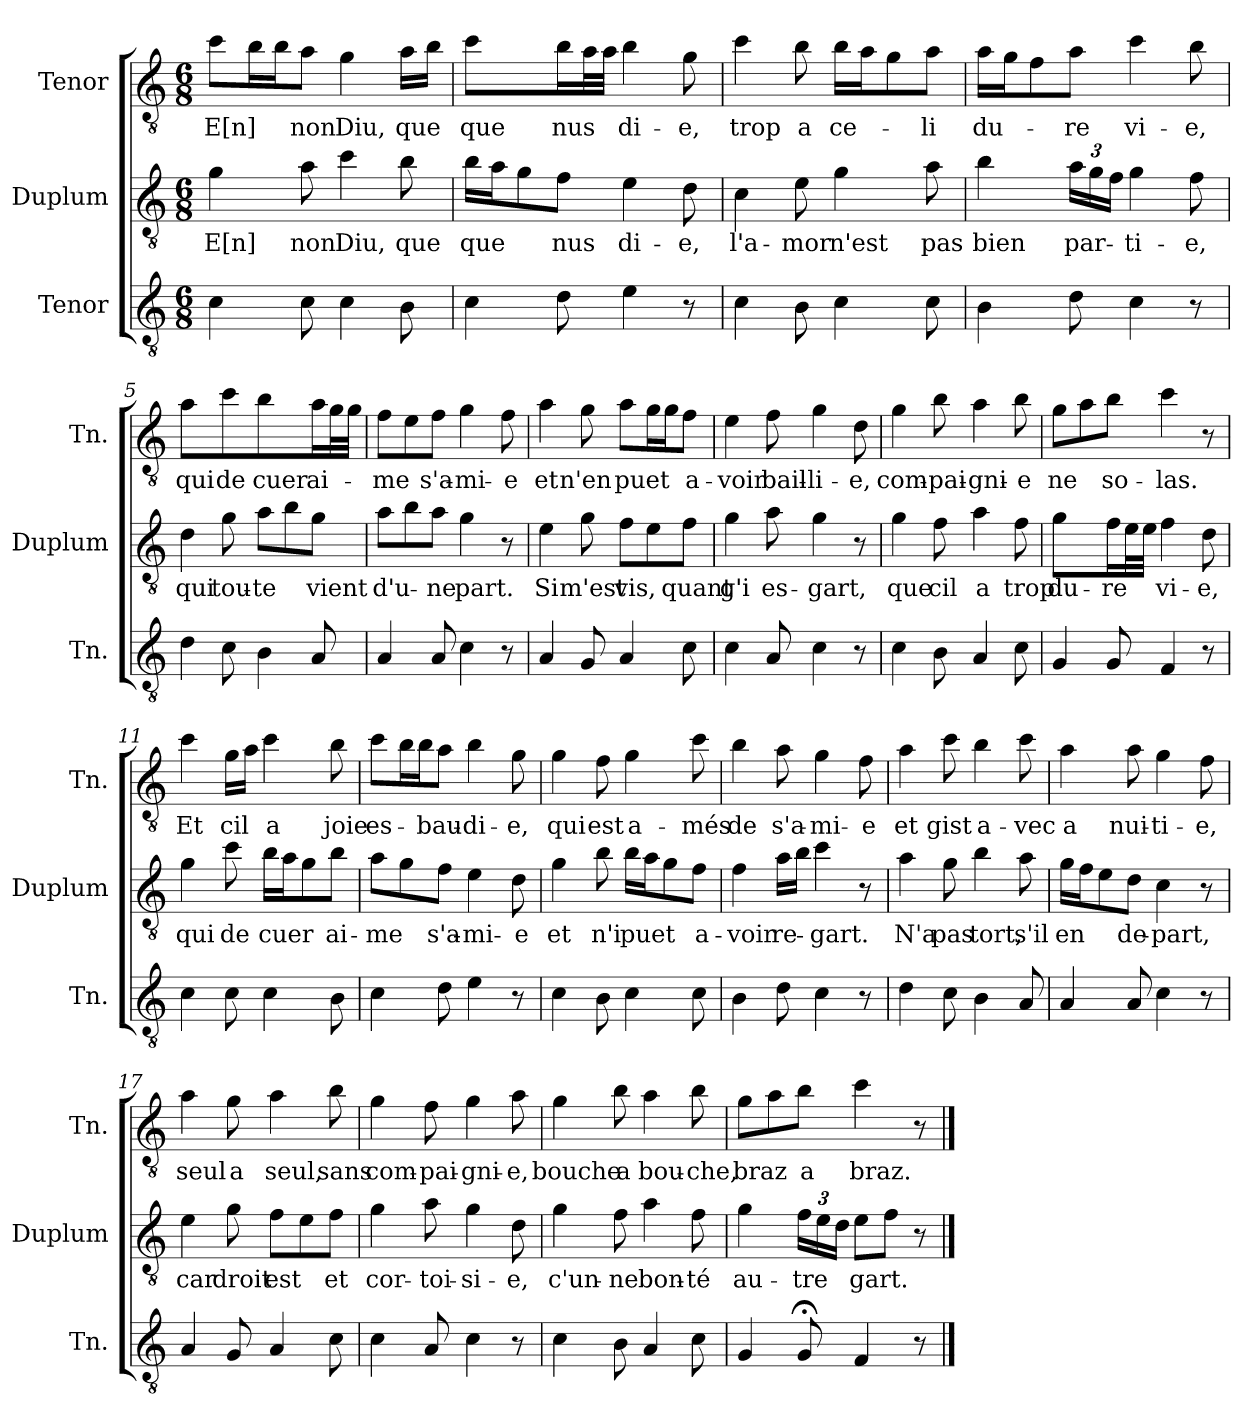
**kern	**kern	**text	**kern	**text
*part3	*part2	*part2	*part1	*part1
*staff3	*staff2	*staff2	*staff1	*staff1
*I"Tenor	*I"Duplum	*	*I"Tenor	*
*I'Tn.	*I'Duplum	*	*I'Tn.	*
*clefGv2	*clefGv2	*	*clefGv2	*
*k[]	*k[]	*	*k[]	*
*M6/8	*M6/8	*	*M6/8	*
=1	=1	=1	=1	=1
!	!	!LO:LY:b	!	!LO:LY:b
4c\	4g\	E[n]	8cc\L	E[n]
*	*	*	*tremolo	*
.	.	.	16b\	.
.	.	.	16b\	.
*	*	*	*Xtremolo	*
!	!	!LO:LY:b	!	!LO:LY:b
8c\	8a\	non	8a\J	non
!	!	!LO:LY:b	!	!LO:LY:b
4c\	4cc\	Diu,	4g\	Diu,
!	!	!LO:LY:b	!	!LO:LY:b
8B\	8b\	que	16a\LL	que
.	.	.	16b\JJ	.
=2	=2	=2	=2	=2
!	!	!LO:LY:b	!	!LO:LY:b
4c\	16b\LL	que	4cc\	que
.	16a\J	.	.	.
.	8g\	.	.	.
!	!	!LO:LY:b	!	!LO:LY:b
8d\	8f\J	nus	16b\LL	nus
*	*	*	*tremolo	*
.	.	.	32a\	.
.	.	.	32a\JJJ	.
*	*	*	*Xtremolo	*
!	!	!LO:LY:b	!	!LO:LY:b
4e\	4e\	di-	4b\	di-
!	!	!LO:LY:b	!	!LO:LY:b
8r	8d\	-e,	8g\	-e,
=3	=3	=3	=3	=3
!	!	!LO:LY:b	!	!LO:LY:b
4c\	4c\	l'a-	4cc\	trop
!	!	!LO:LY:b	!	!LO:LY:b
8B\	8e\	-mor	8b\	a
!	!	!LO:LY:b	!	!LO:LY:b
4c\	4g\	n'est	16b\LL	ce-
.	.	.	16a\J	.
.	.	.	8g\	.
!	!	!LO:LY:b	!	!LO:LY:b
8c\	8a\	pas	8a\J	-li
=4	=4	=4	=4	=4
!	!	!LO:LY:b	!	!LO:LY:b
4B\	4b\	bien	16a\LL	du-
.	.	.	16g\J	.
.	.	.	8f\	.
*	*Xbrackettup	*	*	*
!	!	!LO:LY:b	!	!LO:LY:b
8d\	24a\LL	par-	8a\J	-re
.	24g\	.	.	.
.	24f\JJ	.	.	.
!	!	!LO:LY:b	!	!LO:LY:b
4c\	4g\	-ti-	4cc\	vi-
!	!	!LO:LY:b	!	!LO:LY:b
8r	8f\	-e,	8b\	-e,
!!LO:LB:g=z
=5	=5	=5	=5	=5
!	!	!LO:LY:b	!	!LO:LY:b
4d\	4d\	qui	4a\	qui
!	!	!LO:LY:b	!	!LO:LY:b
8c\	8g\	tou-	8cc\	de
!	!	!LO:LY:b	!	!LO:LY:b
4B\	8a\L	-te	4b\	cuer
.	8b\	.	.	.
!	!	!LO:LY:b	!	!LO:LY:b
8A/	8g\J	vient	16a\LL	ai-
*	*	*	*tremolo	*
.	.	.	32g\	.
.	.	.	32g\JJJ	.
*	*	*	*Xtremolo	*
=6	=6	=6	=6	=6
!	!	!LO:LY:b	!	!LO:LY:b
4A/	8a\L	d'u-	8f\L	-me
.	8b\	.	8e\	.
!	!	!LO:LY:b	!	!LO:LY:b
8A/	8a\J	-ne	8f\J	s'a-
!	!	!LO:LY:b	!	!LO:LY:b
4c\	4g\	part.	4g\	-mi-
!	!	!	!	!LO:LY:b
8r	8r	.	8f\	-e
=7	=7	=7	=7	=7
!	!	!LO:LY:b	!	!LO:LY:b
4A/	4e\	Si	4a\	et
!	!	!LO:LY:b	!	!LO:LY:b
8G/	8g\	m'est	8g\	n'en
!	!	!LO:LY:b	!	!LO:LY:b
4A/	8f\L	vis,	8a\L	puet
*	*	*	*tremolo	*
.	8e\	.	16g\	.
.	.	.	16g\	.
*	*	*	*Xtremolo	*
!	!	!LO:LY:b	!	!LO:LY:b
8c\	8f\J	quant	8f\J	a-
=8	=8	=8	=8	=8
!	!	!LO:LY:b	!	!LO:LY:b
4c\	4g\	g'i	4e\	-voir
!	!	!LO:LY:b	!	!LO:LY:b
8A/	8a\	es-	8f\	bail-
!	!	!LO:LY:b	!	!LO:LY:b
4c\	4g\	-gart,	4g\	-li-
!	!	!	!	!LO:LY:b
8r	8r	.	8d\	-e,
=9	=9	=9	=9	=9
!	!	!LO:LY:b	!	!LO:LY:b
4c\	4g\	que	4g\	com-
!	!	!LO:LY:b	!	!LO:LY:b
8B\	8f\	cil	8b\	-pai-
!	!	!LO:LY:b	!	!LO:LY:b
4A/	4a\	a	4a\	-gni-
!	!	!LO:LY:b	!	!LO:LY:b
8c\	8f\	trop	8b\	-e
!!LO:LB:g=z
=10	=10	=10	=10	=10
!	!	!LO:LY:b	!	!LO:LY:b
4G/	4g\	du-	8g\L	ne
.	.	.	8a\	.
!	!	!LO:LY:b	!	!LO:LY:b
8G/	16f\LL	-re	8b\J	so-
*	*tremolo	*	*	*
.	32e\	.	.	.
.	32e\JJJ	.	.	.
*	*Xtremolo	*	*	*
!	!	!LO:LY:b	!	!LO:LY:b
4F/	4f\	vi-	4cc\	-las.
!	!	!LO:LY:b	!	!
8r	8d\	-e,	8r	.
=11	=11	=11	=11	=11
!	!	!LO:LY:b	!	!LO:LY:b
4c\	4g\	qui	4cc\	Et
!	!	!LO:LY:b	!	!LO:LY:b
8c\	8cc\	de	16g\LL	cil
.	.	.	16a\JJ	.
!	!	!LO:LY:b	!	!LO:LY:b
4c\	16b\LL	cuer	4cc\	a
.	16a\J	.	.	.
.	8g\	.	.	.
!	!	!LO:LY:b	!	!LO:LY:b
8B\	8b\J	ai-	8b\	joie
=12	=12	=12	=12	=12
!	!	!LO:LY:b	!	!LO:LY:b
4c\	8a\L	-me	8cc\L	es-
*	*	*	*tremolo	*
.	8g\	.	16b\	.
.	.	.	16b\	.
*	*	*	*Xtremolo	*
!	!	!LO:LY:b	!	!LO:LY:b
8d\	8f\J	s'a-	8a\J	-bau-
!	!	!LO:LY:b	!	!LO:LY:b
4e\	4e\	-mi-	4b\	-di-
!	!	!LO:LY:b	!	!LO:LY:b
8r	8d\	-e	8g\	-e,
=13	=13	=13	=13	=13
!	!	!LO:LY:b	!	!LO:LY:b
4c\	4g\	et	4g\	qui
!	!	!LO:LY:b	!	!LO:LY:b
8B\	8b\	n'i	8f\	est
!	!	!LO:LY:b	!	!LO:LY:b
4c\	16b\LL	puet	4g\	a-
.	16a\J	.	.	.
.	8g\	.	.	.
!	!	!LO:LY:b	!	!LO:LY:b
8c\	8f\J	a-	8cc\	-més
=14	=14	=14	=14	=14
!	!	!LO:LY:b	!	!LO:LY:b
4B\	4f\	-voir	4b\	de
!	!	!LO:LY:b	!	!LO:LY:b
8d\	16a\LL	re-	8a\	s'a-
.	16b\JJ	.	.	.
!	!	!LO:LY:b	!	!LO:LY:b
4c\	4cc\	-gart.	4g\	-mi-
!	!	!	!	!LO:LY:b
8r	8r	.	8f\	-e
!!LO:PB:g=z
=15	=15	=15	=15	=15
!	!	!LO:LY:b	!	!LO:LY:b
4d\	4a\	N'a	4a\	et
!	!	!LO:LY:b	!	!LO:LY:b
8c\	8g\	pas	8cc\	gist
!	!	!LO:LY:b	!	!LO:LY:b
4B\	4b\	tort,	4b\	a-
!	!	!LO:LY:b	!	!LO:LY:b
8A/	8a\	s'il	8cc\	-vec
=16	=16	=16	=16	=16
!	!	!LO:LY:b	!	!LO:LY:b
4A/	16g\LL	en	4a\	a
.	16f\J	.	.	.
.	8e\	.	.	.
!	!	!LO:LY:b	!	!LO:LY:b
8A/	8d\J	de-	8a\	nui-
!	!	!LO:LY:b	!	!LO:LY:b
4c\	4c\	-part,	4g\	-ti-
!	!	!	!	!LO:LY:b
8r	8r	.	8f\	-e,
=17	=17	=17	=17	=17
!	!	!LO:LY:b	!	!LO:LY:b
4A/	4e\	car	4a\	seul
!	!	!LO:LY:b	!	!LO:LY:b
8G/	8g\	droit	8g\	a
!	!	!LO:LY:b	!	!LO:LY:b
4A/	8f\L	est	4a\	seul,
.	8e\	.	.	.
!	!	!LO:LY:b	!	!LO:LY:b
8c\	8f\J	et	8b\	sans
=18	=18	=18	=18	=18
!	!	!LO:LY:b	!	!LO:LY:b
4c\	4g\	cor-	4g\	com-
!	!	!LO:LY:b	!	!LO:LY:b
8A/	8a\	-toi-	8f\	-pai-
!	!	!LO:LY:b	!	!LO:LY:b
4c\	4g\	-si-	4g\	-gni-
!	!	!LO:LY:b	!	!LO:LY:b
8r	8d\	-e,	8a\	-e,
=19	=19	=19	=19	=19
!	!	!LO:LY:b	!	!LO:LY:b
4c\	4g\	c'un-	4g\	bouche
!	!	!LO:LY:b	!	!LO:LY:b
8B\	8f\	-ne	8b\	a
!	!	!LO:LY:b	!	!LO:LY:b
4A/	4a\	bon-	4a\	bou-
!	!	!LO:LY:b	!	!LO:LY:b
8c\	8f\	-té	8b\	-che,
!!LO:LB:g=z
=20	=20	=20	=20	=20
!	!	!LO:LY:b	!	!LO:LY:b
4G/	4g\	au-	8g\L	braz
.	.	.	8a\	.
!	!	!LO:LY:b	!	!LO:LY:b
8G;</	24f\LL	-tre	8b\J	a
.	24e\	.	.	.
.	24d\JJ	.	.	.
!	!	!LO:LY:b	!	!LO:LY:b
4F/	8e\L	gart.	4cc\	braz.
.	8f\J	.	.	.
8r	8r	.	8r	.
==	==	==	==	==
*-	*-	*-	*-	*-
